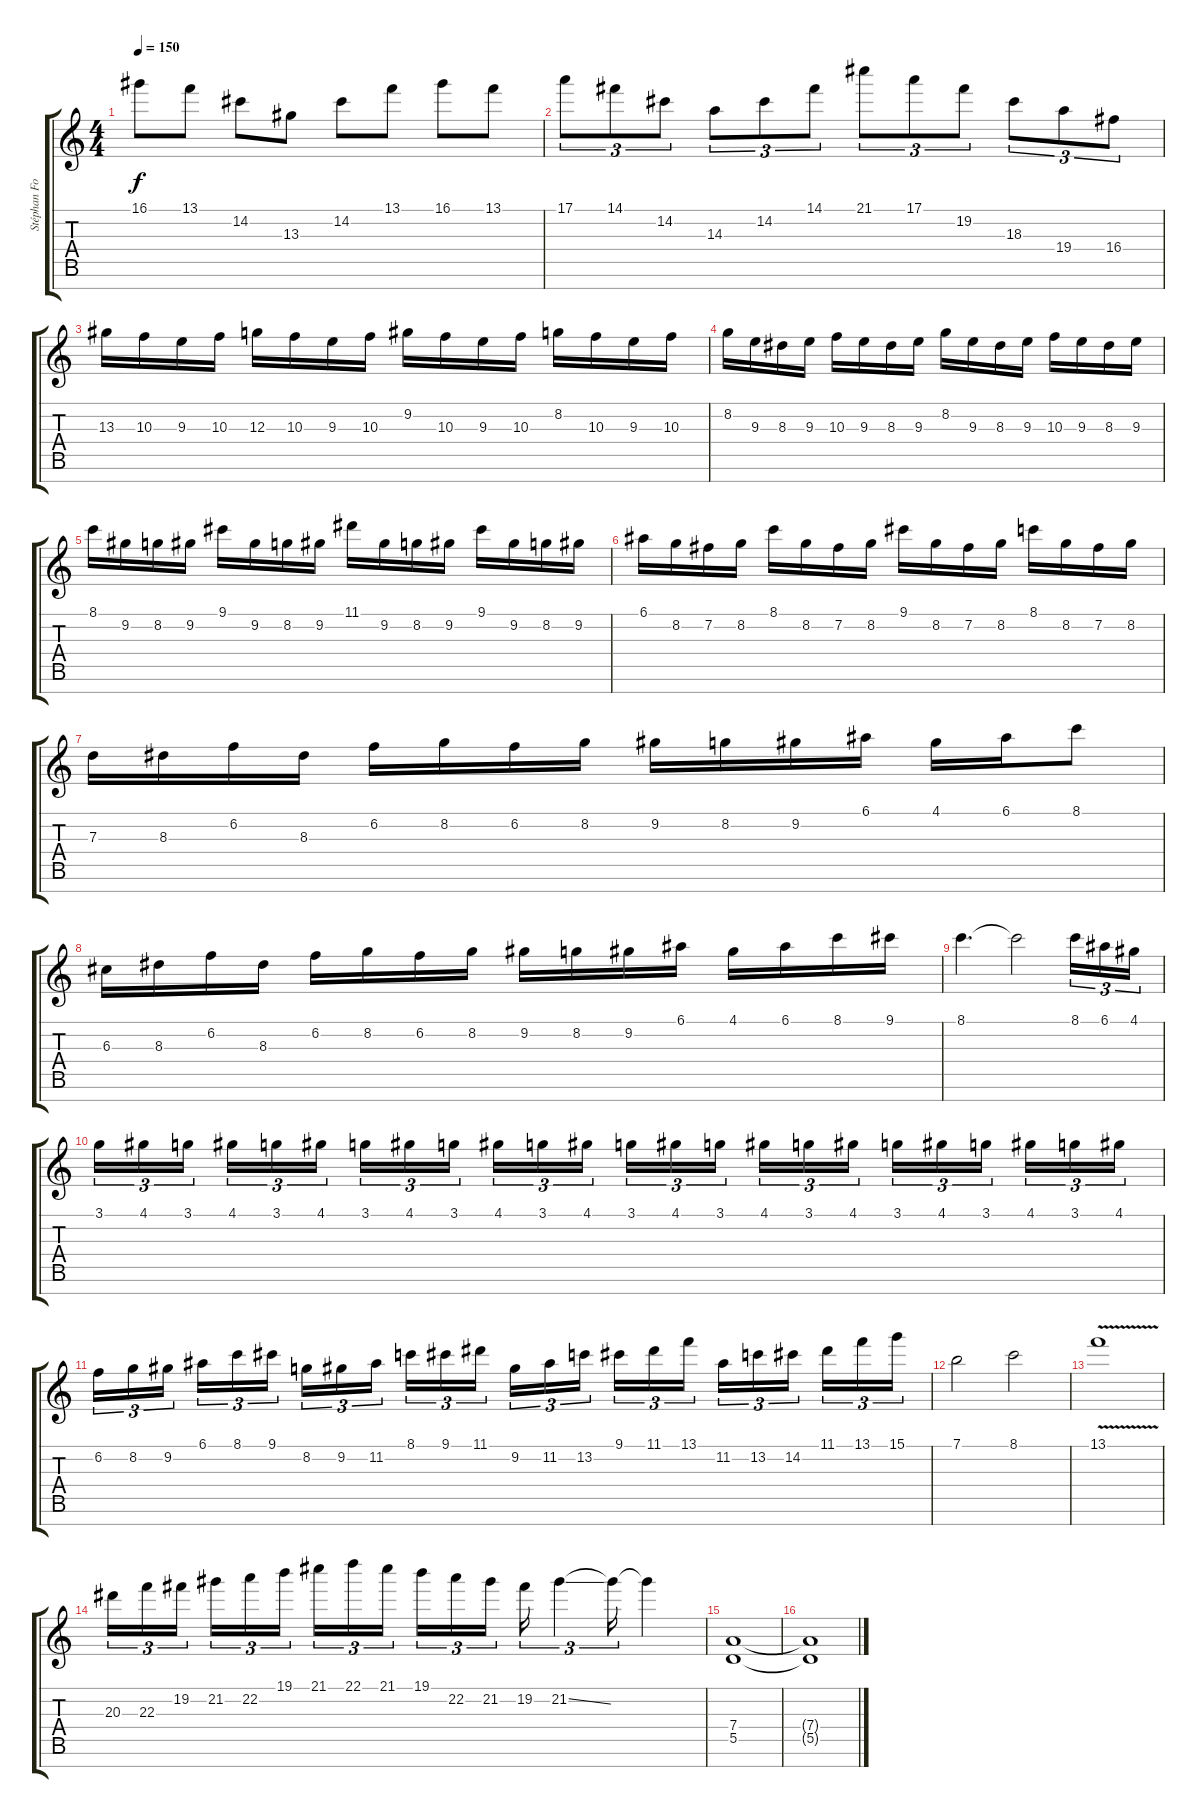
\track ("Stéphan Forté - Guitar 7 strings " "Stéphan Fo") {instrument distortionguitar}
\staff {score tabs}
\tuning (E4 B3 G3 D3 A2 E2 B1) {hide}
\ts (4 4)
\tempo 150
\clef g2
\ks c
16.1.8{dy f} 13.1.8 14.2.8 13.3.8 14.2.8 13.1.8 16.1.8 13.1.8 |
17.1.8{tu (3 2)} 14.1.8{tu (3 2)} 14.2.8{tu (3 2)} 14.3.8{tu (3 2)} 14.2.8{tu (3 2)} 14.1.8{tu (3 2)} 21.1.8{tu (3 2)} 17.1.8{tu (3 2)} 19.2.8{tu (3 2)} 18.3.8{tu (3 2)} 19.4.8{tu (3 2)} 16.4.8{tu (3 2)} |
13.3.16 10.3.16 9.3.16 10.3.16 12.3.16 10.3.16 9.3.16 10.3.16 9.2.16 10.3.16 9.3.16 10.3.16 8.2.16 10.3.16 9.3.16 10.3.16 |
8.2.16 9.3.16 8.3.16 9.3.16 10.3.16 9.3.16 8.3.16 9.3.16 8.2.16 9.3.16 8.3.16 9.3.16 10.3.16 9.3.16 8.3.16 9.3.16 |
8.1.16 9.2.16 8.2.16 9.2.16 9.1.16 9.2.16 8.2.16 9.2.16 11.1.16 9.2.16 8.2.16 9.2.16 9.1.16 9.2.16 8.2.16 9.2.16 |
6.1.16 8.2.16 7.2.16 8.2.16 8.1.16 8.2.16 7.2.16 8.2.16 9.1.16 8.2.16 7.2.16 8.2.16 8.1.16 8.2.16 7.2.16 8.2.16 |
7.3.16 8.3.16 6.2.16 8.3.16 6.2.16 8.2.16 6.2.16 8.2.16 9.2.16 8.2.16 9.2.16 6.1.16 4.1.16 6.1.16 8.1.8 |
6.3.16 8.3.16 6.2.16 8.3.16 6.2.16 8.2.16 6.2.16 8.2.16 9.2.16 8.2.16 9.2.16 6.1.16 4.1.16 6.1.16 8.1.16 9.1.16 |
8.1.4{d} 8.1{t}.2 8.1.16{tu (3 2)} 6.1.16{tu (3 2)} 4.1.16{tu (3 2)} |
3.1.16{tu (3 2)} 4.1.16{tu (3 2)} 3.1.16{tu (3 2) beam splitsecondary} 4.1.16{tu (3 2)} 3.1.16{tu (3 2)} 4.1.16{tu (3 2)} 3.1.16{tu (3 2)} 4.1.16{tu (3 2)} 3.1.16{tu (3 2) beam splitsecondary} 4.1.16{tu (3 2)} 3.1.16{tu (3 2)} 4.1.16{tu (3 2)} 3.1.16{tu (3 2)} 4.1.16{tu (3 2)} 3.1.16{tu (3 2) beam splitsecondary} 4.1.16{tu (3 2)} 3.1.16{tu (3 2)} 4.1.16{tu (3 2)} 3.1.16{tu (3 2)} 4.1.16{tu (3 2)} 3.1.16{tu (3 2) beam splitsecondary} 4.1.16{tu (3 2)} 3.1.16{tu (3 2)} 4.1.16{tu (3 2)} |
6.2.16{tu (3 2)} 8.2.16{tu (3 2)} 9.2.16{tu (3 2) beam splitsecondary} 6.1.16{tu (3 2)} 8.1.16{tu (3 2)} 9.1.16{tu (3 2)} 8.2.16{tu (3 2)} 9.2.16{tu (3 2)} 11.2.16{tu (3 2) beam splitsecondary} 8.1.16{tu (3 2)} 9.1.16{tu (3 2)} 11.1.16{tu (3 2)} 9.2.16{tu (3 2)} 11.2.16{tu (3 2)} 13.2.16{tu (3 2) beam splitsecondary} 9.1.16{tu (3 2)} 11.1.16{tu (3 2)} 13.1.16{tu (3 2)} 11.2.16{tu (3 2)} 13.2.16{tu (3 2)} 14.2.16{tu (3 2) beam splitsecondary} 11.1.16{tu (3 2)} 13.1.16{tu (3 2)} 15.1.16{tu (3 2)} |
7.1.2 8.1.2 |
13.1{v}.1 |
20.3.16{tu (3 2)} 22.3.16{tu (3 2)} 19.2.16{tu (3 2) beam splitsecondary} 21.2.16{tu (3 2)} 22.2.16{tu (3 2)} 19.1.16{tu (3 2)} 21.1.16{tu (3 2)} 22.1.16{tu (3 2)} 21.1.16{tu (3 2) beam splitsecondary} 19.1.16{tu (3 2)} 22.2.16{tu (3 2)} 21.2.16{tu (3 2)} 19.2.16{tu (3 2)} 21.2{ss}.4{tu (3 2)} 21.2{t}.16{tu (3 2)} 21.2{t}.4 |
(7.4 5.5).1 |
(7.4{t} 5.5{t}).1
